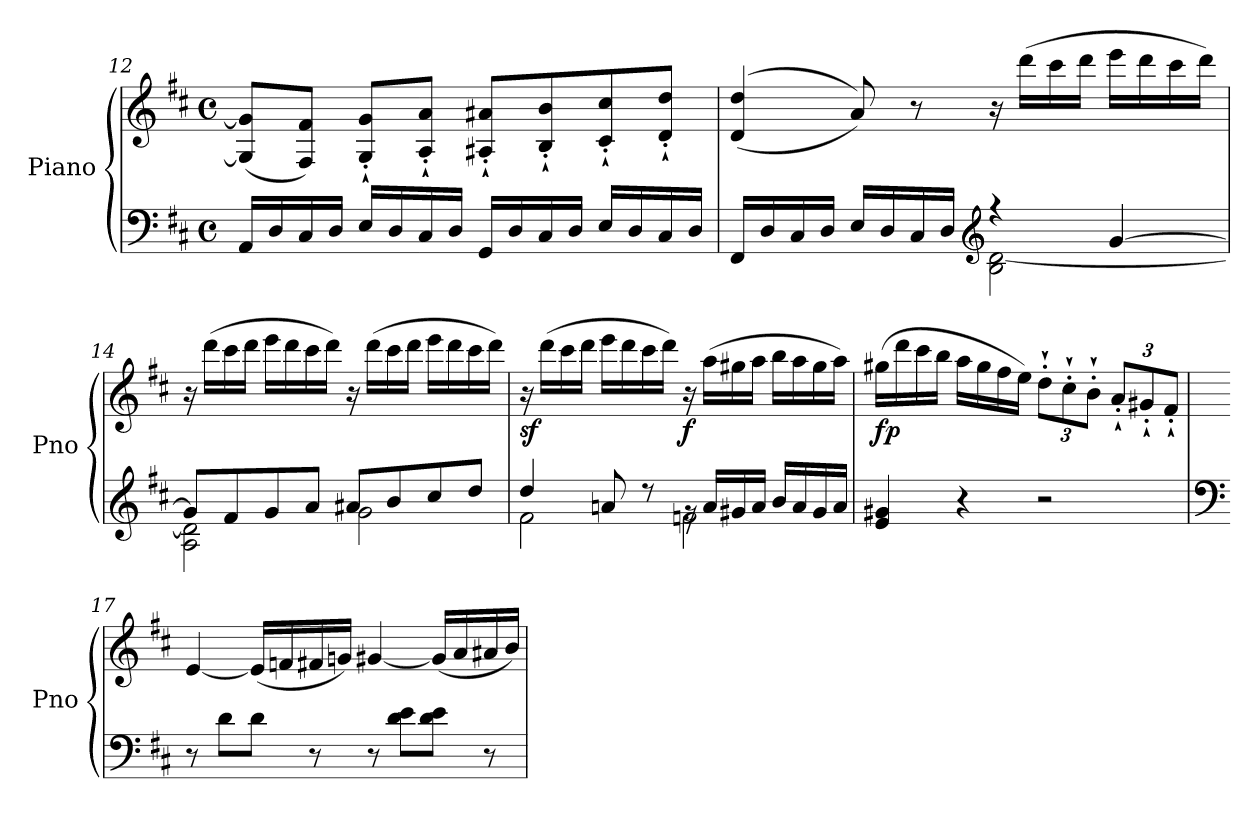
**kern	**kern	**dynam
*part1	*part1	*part1
*staff2	*staff1	*staff1/2
*I"Piano	*	*
*I'Pno	*	*
*clefF4	*clefG2	*
*k[f#c#]	*k[f#c#]	*
*M4/4	*M4/4	*
*met(c)	*met(c)	*
=12	=12	=12
16AA/LL	(<8G/] 8g/]L	.
16D/	.	.
16C#/	8F#/ 8f#/J)	.
16D/JJ	.	.
16E/LL	8G/'` 8g/'`L	.
16D/	.	.
16C#/	8A/'` 8a/'`J	.
16D/JJ	.	.
16GG/LL	8A#X/'` 8a#X/'`L	.
16D/	.	.
16C#/	8B/'` 8b/'`	.
16D/JJ	.	.
16E/LL	8c#/'` 8cc#/'`	.
16D/	.	.
16C#/	8d/'` 8dd/'`J	.
16D/JJ	.	.
!!LO:PB:g=z
=13	=13	=13
*^	*	*
16FF#/LL	2ryy	(<(>4d/ 4dd/	.
16D/	.	.	.
16C#/	.	.	.
16D/JJ	.	.	.
16E/LL	.	8a/))	.
16D/	.	.	.
16C#/	.	8r	.
16D/JJ	.	.	.
*clefG2	*	*	*
4r	2B\ [2d\	16r	.
.	.	(>16ddd\LL	.
.	.	16ccc#\	.
.	.	16ddd\JJ	.
[4g/	.	16eee\LL	.
.	.	16ddd\	.
.	.	16ccc#\	.
.	.	16ddd\JJ)	.
=14	=14	=14	=14
!	!	!	!LO:DY:b
8g/L]	2A\ 2d\]	16r	other-dynamics
.	.	(>16ddd\LL	.
8f#/	.	16ccc#\	.
.	.	16ddd\JJ	.
8g/	.	16eee\LL	.
.	.	16ddd\	.
8a/J	.	16ccc#\	.
.	.	16ddd\JJ)	.
8a#X/L	2g\	16r	.
.	.	(>16ddd\LL	.
8b/	.	16ccc#\	.
.	.	16ddd\JJ	.
8cc#/	.	16eee\LL	.
.	.	16ddd\	.
8dd/J	.	16ccc#\	.
.	.	16ddd\JJ)	.
!!LO:LB:g=z
=15	=15	=15	=15
!	!	!	!LO:DY:b
4dd/	2f#\	16r	sf
.	.	(>16ddd\LL	.
.	.	16ccc#\	.
.	.	16ddd\JJ	.
8an/	.	16eee\LL	.
.	.	16ddd\	.
8r	.	16ccc#\	.
.	.	16ddd\JJ)	.
!	!	!	!LO:DY:b
16rg	2fn\	16r	f
16a/LL	.	(>16aa\LL	.
16g#X/	.	16gg#X\	.
16a/JJ	.	16aa\JJ	.
16b/LL	.	16bb\LL	.
16a/	.	16aa\	.
16g#/	.	16gg#\	.
16a/JJ	.	16aa\JJ)	.
*v	*v	*	*
!!LO:LB:g=z
=16	=16	=16
!	!	!LO:DY:b
4e/ 4g#X/	(>16gg#X\LL	fp
.	16ddd\	.
.	16ccc#\	.
.	16bb\JJ	.
4r	16aa\LL	.
.	16gg#\	.
.	16ff#\	.
.	16ee\JJ)	.
*	*Xbrackettup	*
2r	12dd'`\L	.
.	12cc#'`\	.
.	12b'`\J	.
.	12a'`/L	.
.	12g#X'`/	.
.	12f#'`/J	.
=17	=17	=17
*clefF4	*	*
8r	[4e/	.
8d\L	.	.
8d\J	(<16e/LL]	.
.	16fn/	.
8r	16f#X/	.
.	16gn/JJ)	.
8r	[4g#X/	.
8d\ 8e\L	.	.
8d\ 8e\J	(<16g#/LL]	.
.	16a/	.
8r	16a#X/	.
.	16b/JJ)	.
=	=	=
*-	*-	*-
